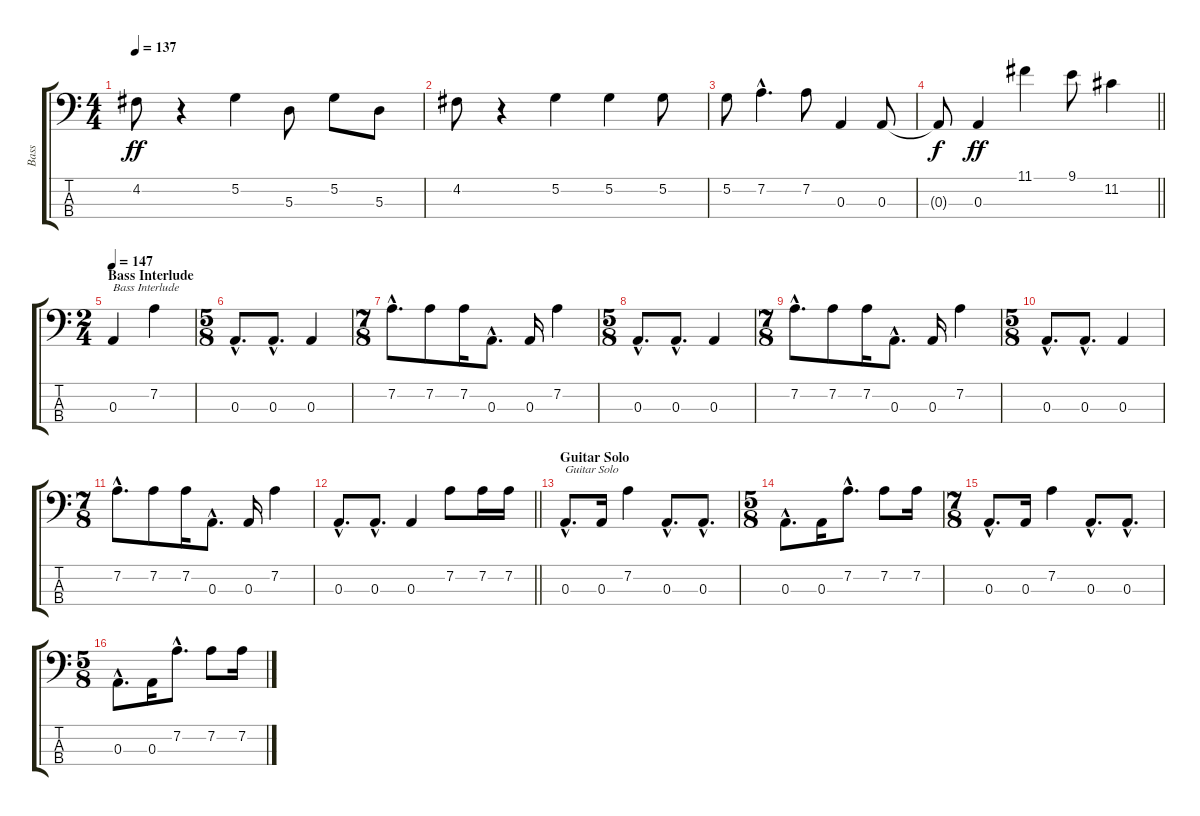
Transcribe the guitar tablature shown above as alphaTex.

\track ("Bass" "Bass") {instrument electricbasspick}
\staff {score tabs}
\tuning (G2 D2 A1 E1) {hide}
\ts (4 4)
\tempo 137
\clef f4
\ks c
4.2.8{dy ff} r.4 5.2.4 5.3.8 5.2.8 5.3.8 |
4.2.8 r.4 5.2.4 5.2.4 5.2.8 |
5.2.8 7.2{hac}.4{d} 7.2.8 0.3.4 0.3.8 |
\barLineRight lightlight
0.3{t}.8{dy f} 0.3.4{dy ff} 11.1.4 9.1.8 11.2.4 |
\ts (2 4)
\section ("" "Bass Interlude")
\tempo 147
0.3.4{txt "Bass Interlude"} 7.2.4 |
\ts (5 8)
0.3{hac}.8{d} 0.3{hac}.8{d} 0.3.4 |
\ts (7 8)
7.2{hac}.8{d} 7.2.8 7.2.16 0.3{hac}.8{d} 0.3.16 7.2.4 |
\ts (5 8)
0.3{hac}.8{d} 0.3{hac}.8{d} 0.3.4 |
\ts (7 8)
7.2{hac}.8{d} 7.2.8 7.2.16 0.3{hac}.8{d} 0.3.16 7.2.4 |
\ts (5 8)
0.3{hac}.8{d} 0.3{hac}.8{d} 0.3.4 |
\ts (7 8)
7.2{hac}.8{d} 7.2.8 7.2.16 0.3{hac}.8{d} 0.3.16 7.2.4 |
\barLineRight lightlight
0.3{hac}.8{d} 0.3{hac}.8{d} 0.3.4 7.2.8 7.2.16 7.2.16 |
\section ("" "Guitar Solo")
0.3{hac}.8{d txt "Guitar Solo"} 0.3.16 7.2.4 0.3{hac}.8{d} 0.3{hac}.8{d} |
\ts (5 8)
0.3{hac}.8{d} 0.3.16 7.2{hac}.8{d} 7.2.8 7.2.16 |
\ts (7 8)
0.3{hac}.8{d} 0.3.16 7.2.4 0.3{hac}.8{d} 0.3{hac}.8{d} |
\ts (5 8)
0.3{hac}.8{d} 0.3.16 7.2{hac}.8{d} 7.2.8 7.2.16
